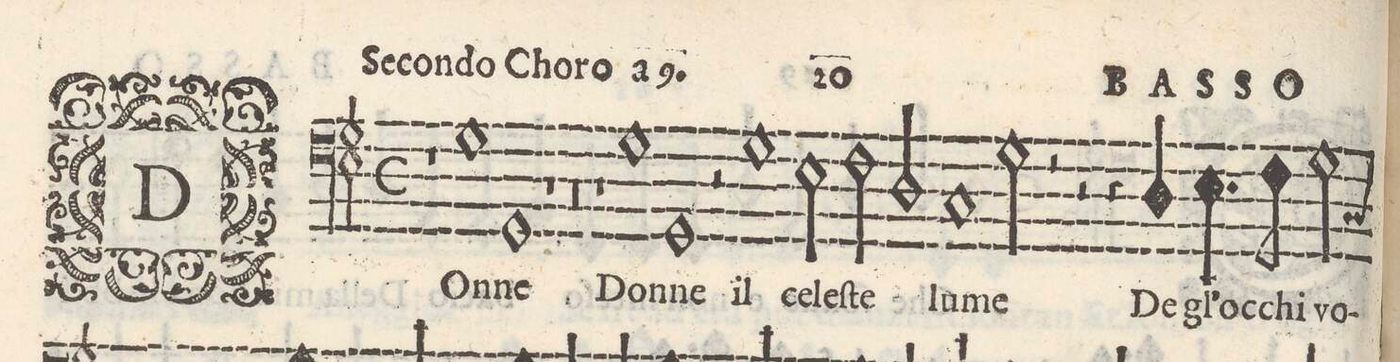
**kern	**text
*I"BASSO	*
*clefF4	*
*k[]	*
*met(C)	*
*M2/1	*
1r	.
1G	DOn-
=2-	=2-
1GG	-ne
1r	.
=3-	=3-
0r	.
=4-	=4-
1r	.
1G	Don-
=5-	=5-
1GG	-ne
2r	.
1G\	il
=6-	=6-
2E\	ce-
2F\	-leſ-
2D/	-te
=7-	=7-
1C	lu-
2G\	-me
2r	.
=8-	=8-
2r	.
4r	.
4D/	De
4.E\	gl`oc-
8F\	-chi
2G\	vo-
*custos:C	*
=9-	=9-
*-	*-
